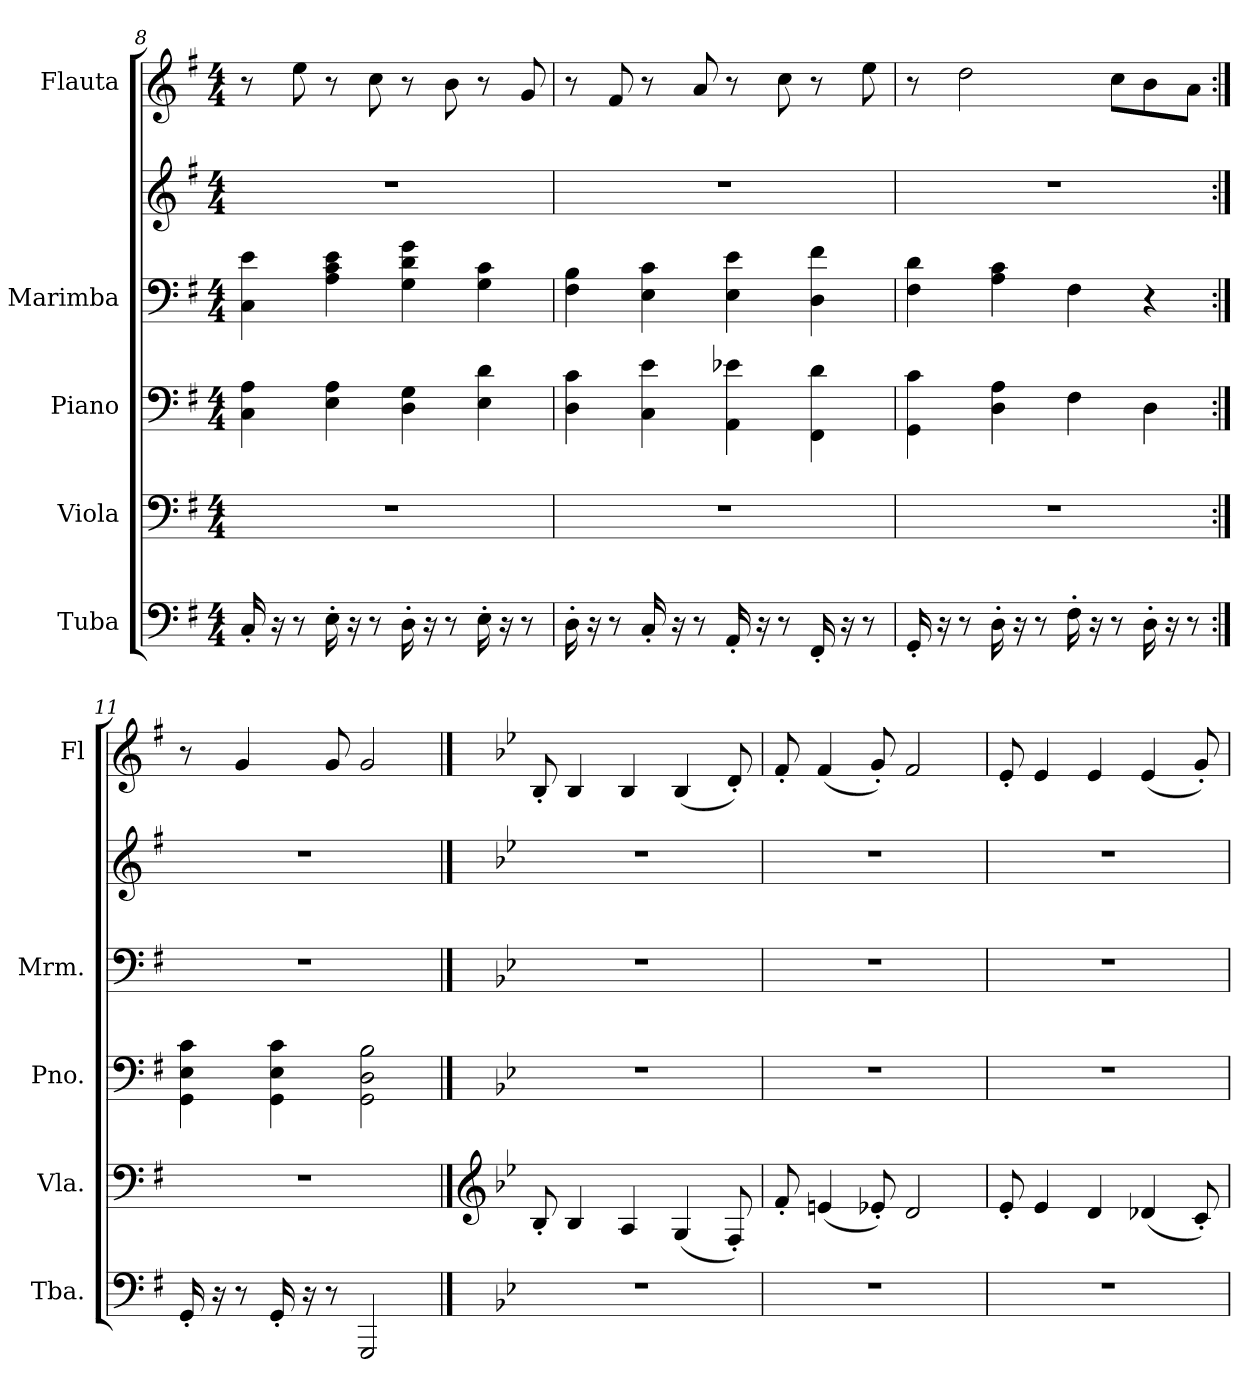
**kern	**kern	**kern	**kern	**kern	**kern
*part5	*part4	*part3	*part2	*part2	*part1
*staff6	*staff5	*staff4	*staff3	*staff2	*staff1
*I"Tuba	*I"Viola	*I"Piano	*I"Marimba	*	*I"Flauta
*I'Tba.	*I'Vla.	*I'Pno.	*I'Mrm.	*	*I'Fl
!!LO:LB:g=z
*clefF4	*clefF4	*clefF4	*clefF4	*clefG2	*clefG2
*k[f#]	*k[f#]	*k[f#]	*k[f#]	*k[f#]	*k[f#]
*M4/4	*M4/4	*M4/4	*M4/4	*M4/4	*M4/4
=8	=8	=8	=8	=8	=8
16C'/	1r	4C\ 4A\	4C\ 4e\	1r	8r
16r	.	.	.	.	.
8r	.	.	.	.	8ee\
16E'\	.	4E\ 4A\	4A\ 4c\ 4e\	.	8r
16r	.	.	.	.	.
8r	.	.	.	.	8cc\
16D'\	.	4D\ 4G\	4G\ 4d\ 4g\	.	8r
16r	.	.	.	.	.
8r	.	.	.	.	8b\
16E'\	.	4E\ 4d\	4G\ 4c\	.	8r
16r	.	.	.	.	.
8r	.	.	.	.	8g/
!!LO:PB:g=z
=9	=9	=9	=9	=9	=9
16D'\	1r	4D\ 4c\	4F#\ 4B\	1r	8r
16r	.	.	.	.	.
8r	.	.	.	.	8f#/
16C'/	.	4C\ 4e\	4E\ 4c\	.	8r
16r	.	.	.	.	.
8r	.	.	.	.	8a/
16AA'/	.	4AA\ 4e-X\	4E\ 4e\	.	8r
16r	.	.	.	.	.
8r	.	.	.	.	8cc\
16FF#'/	.	4FF#\ 4d\	4D\ 4f#\	.	8r
16r	.	.	.	.	.
8r	.	.	.	.	8ee\
=10	=10	=10	=10	=10	=10
16GG'/	1r	4GG\ 4c\	4F#\ 4d\	1r	8r
16r	.	.	.	.	.
8r	.	.	.	.	2dd\
16D'\	.	4D\ 4A\	4A\ 4c\	.	.
16r	.	.	.	.	.
8r	.	.	.	.	.
16F#'\	.	4F#\	4F#\	.	.
16r	.	.	.	.	.
8r	.	.	.	.	8cc\L
16D'\	.	4D\	4r	.	8b\
16r	.	.	.	.	.
8r	.	.	.	.	8a\J
=11:|!	=11:|!	=11:|!	=11:|!	=11:|!	=11:|!
*	*	*	*	*	*MM90
*	*	*	*	*	*^
16GG'/	1r	4GG\ 4E\ 4c\	1r	1r	8r	4ryy
16r	.	.	.	.	.	.
8r	.	.	.	.	4g/	.
*	*	*	*	*	*MM80	*
16GG'/	.	4GG\ 4E\ 4c\	.	.	.	2.ryy
16r	.	.	.	.	.	.
8r	.	.	.	.	8g/	.
2GGG/	.	2GG\ 2D\ 2B\	.	.	2g/	.
*	*	*	*	*	*v	*v
!!LO:LB:g=z
==1	==1	==1	==1	==1	==1
*	*clefG2	*	*	*	*
*k[b-e-]	*k[b-e-]	*k[b-e-]	*k[b-e-]	*k[b-e-]	*k[b-e-]
*	*	*	*	*	*MM120
*	*	*	*	*	*^
!	!	!	!	!	!LO:TX:a:t=A Oboe	!
*	*	*	*	*	*v	*v
1r	8B-'/	1r	1r	1r	8B-'/
.	4B-/	.	.	.	4B-/
.	4A/	.	.	.	4B-/
.	(<4G/	.	.	.	(<4B-/
.	8F'/)	.	.	.	8d'/)
=2	=2	=2	=2	=2	=2
1r	8f'/	1r	1r	1r	8f'/
.	(<4en/	.	.	.	(<4f/
.	8e-X'/)	.	.	.	8g'/)
.	2d/	.	.	.	2f/
=3	=3	=3	=3	=3	=3
1r	8e-'/	1r	1r	1r	8e-'/
.	4e-/	.	.	.	4e-/
.	4d/	.	.	.	4e-/
.	(<4d-X/	.	.	.	(<4e-/
.	8c'/)	.	.	.	8g'/)
=	=	=	=	=	=
*-	*-	*-	*-	*-	*-
